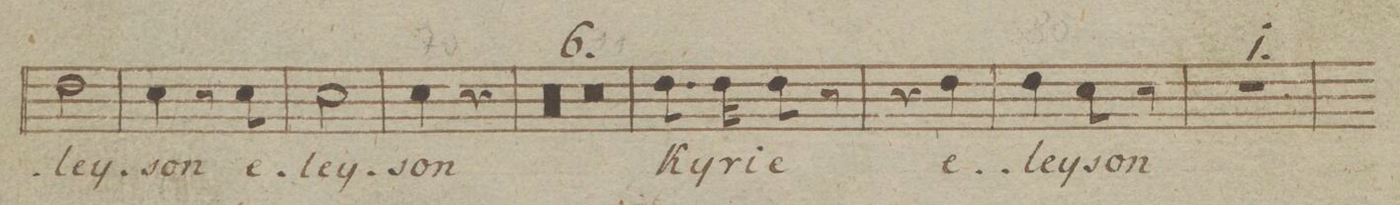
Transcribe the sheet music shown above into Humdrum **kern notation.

**kern	**text	**dynam
*I"Canto.	*	*
*clefC1	*	*
*k[b-e-]	*	*
*M2/4	*	*
2b-\	-ley	.
=67	=67	=67
4a\	son	.
8r	.	.
8a\	e-	.
=68	=68	=68
2a\	-ley-	.
=69	=69	=69
4a\	-son	.
4r	.	.
=70	=70	=70
0r	.	.
=71	=71	=71
=72	=72	=72
=73	=73	=73
=74	=74	=74
1r	.	.
=75	=75	=75
=76	=76	=76
8.b-\	Ky-	.
16b-\	-ri-	.
8b-\	-e	.
8r	.	.
=77	=77	=77
4r	.	.
4b-\	e-	.
=78	=78	=78
4b-\	-ley-	.
8a\	-son	.
8r	.	.
=79	=79	=79
2r	.	.
=80	=80	=80
*-	*-	*-
